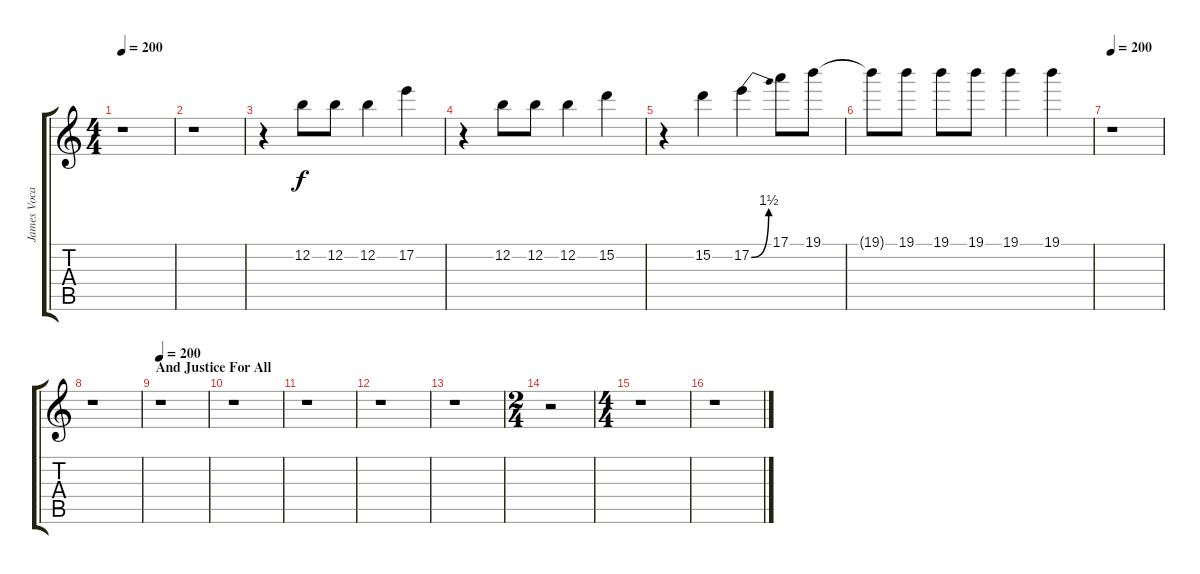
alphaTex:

\track ("James Vocals" "James Voca") {instrument sopranosax}
\staff {score tabs}
\tuning (E5 B4 G4 D4 A3 E3) {hide}
\ts (4 4)
\tempo 200
\clef g2
\ks c
r.1{dy f} |
r.1 |
r.4 12.2.8 12.2.8 12.2.4 17.2.4 |
r.4 12.2.8 12.2.8 12.2.4 15.2.4 |
r.4 15.2.4 17.2{be (bend 0 0 60 6)}.4 17.1.8 19.1.8 |
19.1{t}.8 19.1.8 19.1.8 19.1.8 19.1.4 19.1.4 |
\tempo 200
r.1 |
r.1 |
\section ("" "And Justice For All")
\tempo 200
r.1 |
r.1 |
r.1 |
r.1 |
r.1 |
\ts (2 4)
r.2 |
\ts (4 4)
r.1 |
r.1
